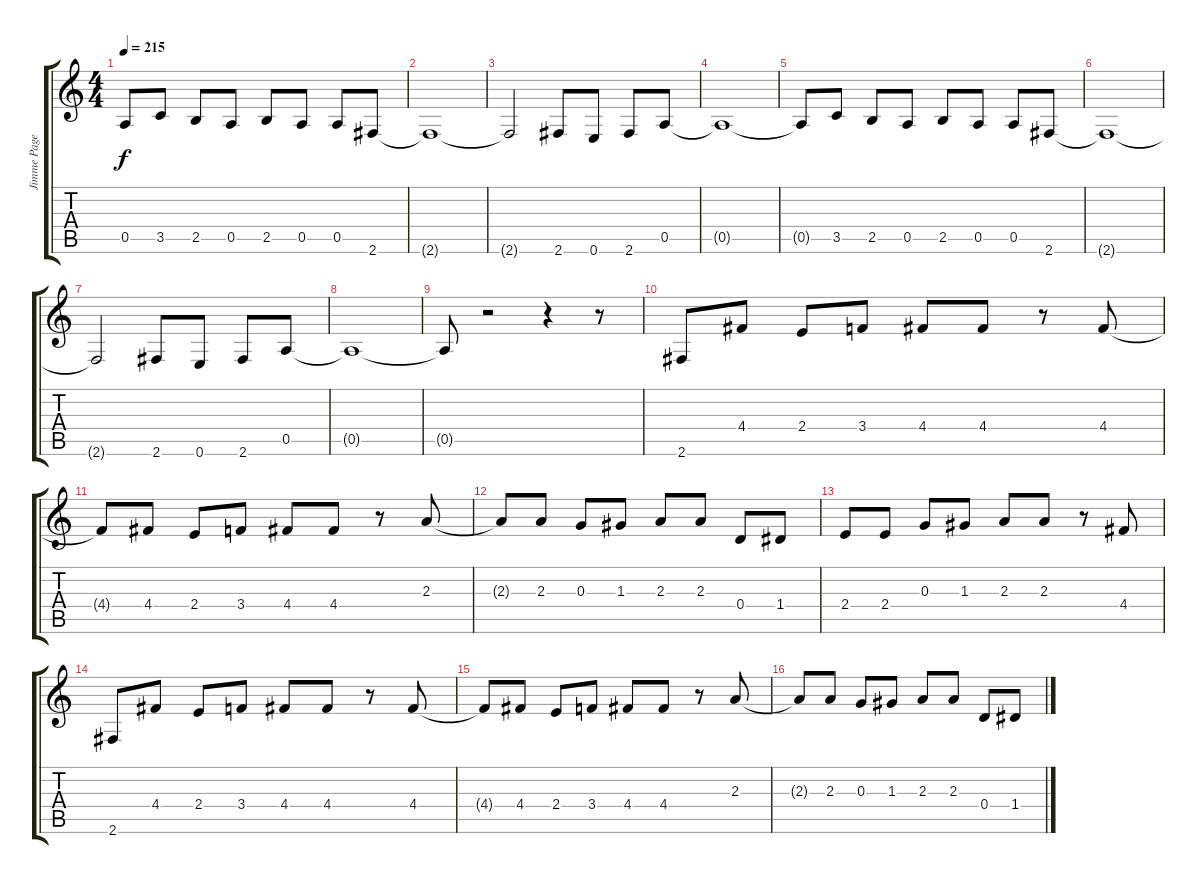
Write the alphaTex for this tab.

\track ("Jimme Page II" "Jimme Page") {instrument distortionguitar}
\staff {score tabs}
\tuning (E4 B3 G3 D3 A2 E2) {hide}
\ts (4 4)
\tempo 215
\clef g2
\ks c
0.5{t}.8{dy f} 3.5.8 2.5.8 0.5.8 2.5.8 0.5.8 0.5.8 2.6.8 |
2.6{t}.1 |
2.6{t}.2 2.6.8 0.6.8 2.6.8 0.5.8 |
0.5{t}.1 |
0.5{t}.8 3.5.8 2.5.8 0.5.8 2.5.8 0.5.8 0.5.8 2.6.8 |
2.6{t}.1 |
2.6{t}.2 2.6.8 0.6.8 2.6.8 0.5.8 |
0.5{t}.1 |
0.5{t}.8 r.2 r.4 r.8 |
2.6.8 4.4.8 2.4.8 3.4.8 4.4.8 4.4.8 r.8 4.4.8 |
4.4{t}.8 4.4.8 2.4.8 3.4.8 4.4.8 4.4.8 r.8 2.3.8 |
2.3{t}.8 2.3.8 0.3.8 1.3.8 2.3.8 2.3.8 0.4.8 1.4.8 |
2.4.8 2.4.8 0.3.8 1.3.8 2.3.8 2.3.8 r.8 4.4.8 |
2.6.8 4.4.8 2.4.8 3.4.8 4.4.8 4.4.8 r.8 4.4.8 |
4.4{t}.8 4.4.8 2.4.8 3.4.8 4.4.8 4.4.8 r.8 2.3.8 |
2.3{t}.8 2.3.8 0.3.8 1.3.8 2.3.8 2.3.8 0.4.8 1.4.8
